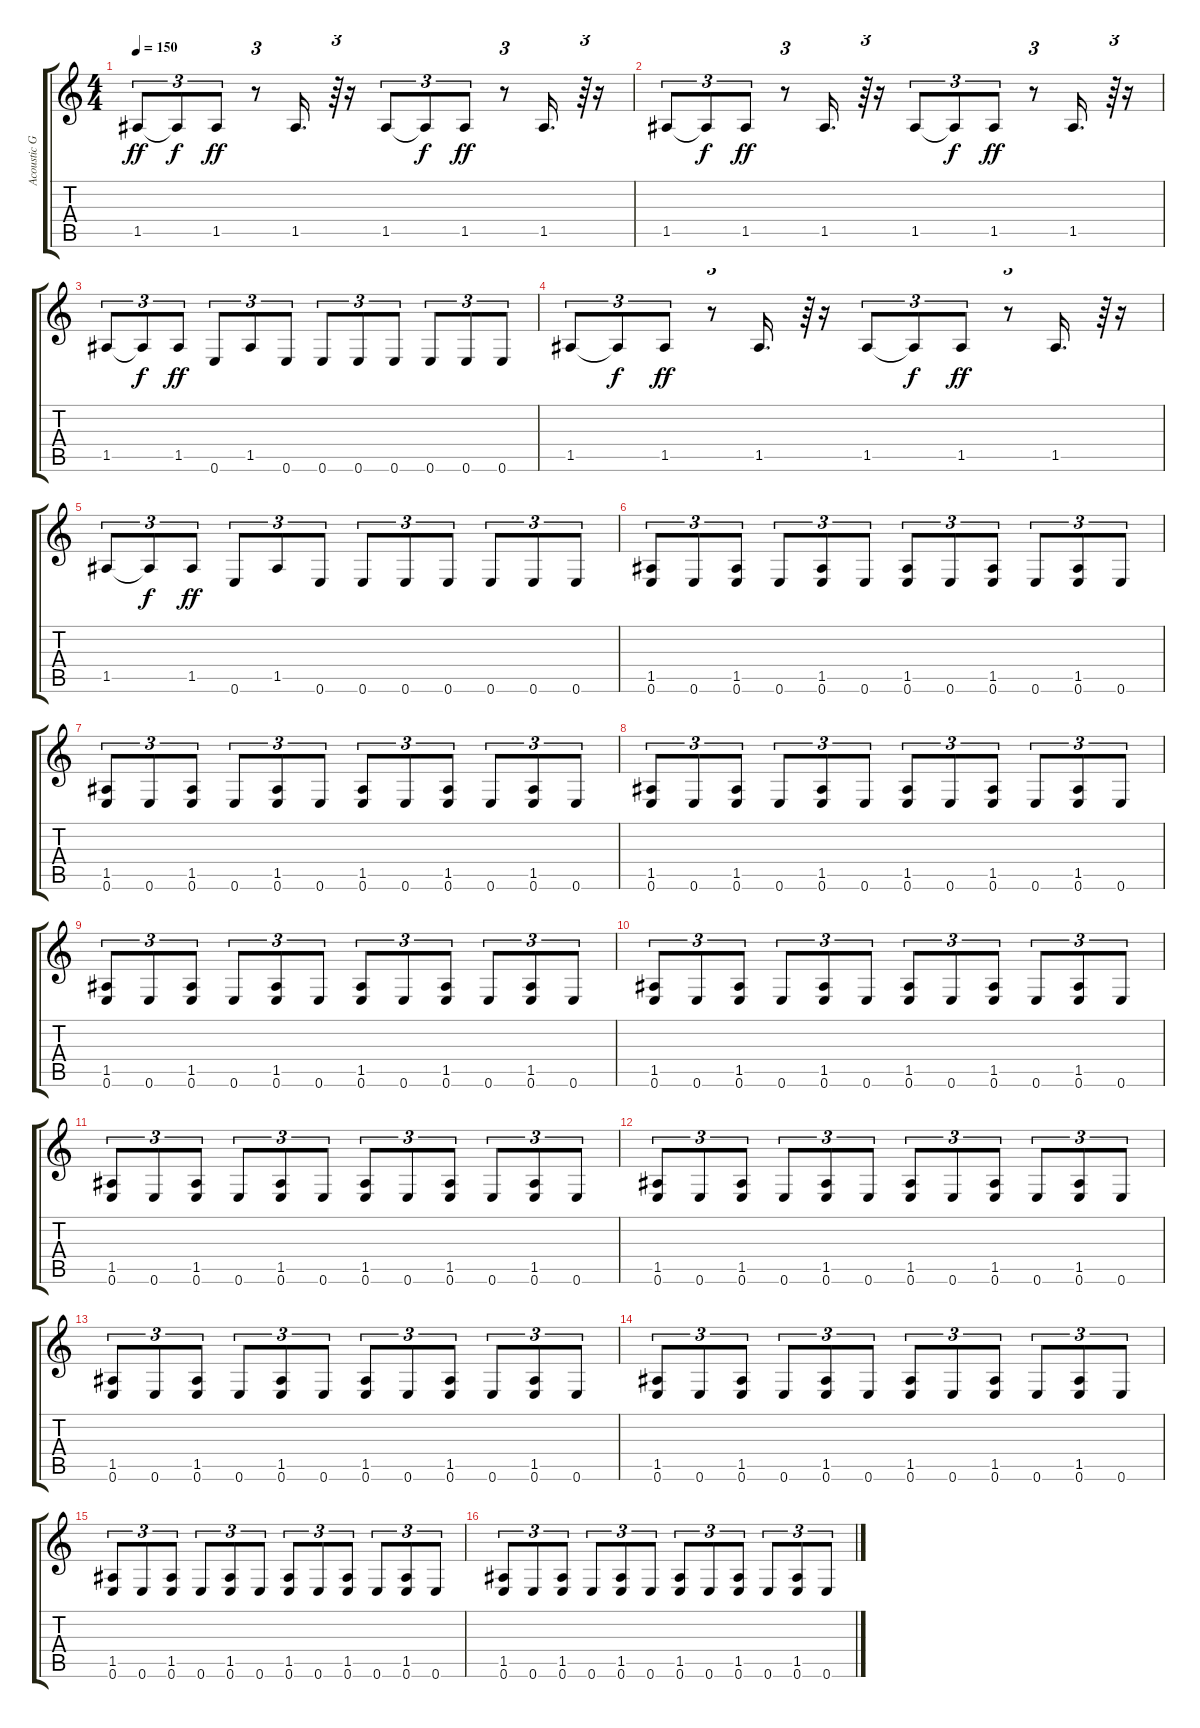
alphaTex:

\track ("Acoustic Guitar" "Acoustic G") {instrument acousticguitarsteel}
\staff {score tabs}
\tuning (E4 B3 G3 D3 A2 E2) {hide}
\ts (4 4)
\tempo 150
\clef g2
\ks c
1.5.8{tu (3 2) dy ff} 1.5{t}.8{tu (3 2) dy f} 1.5.8{tu (3 2) dy ff} r.8{tu (3 2)} 1.5.16{d} r.64{tu (3 2)} r.16 1.5.8{tu (3 2)} 1.5{t}.8{tu (3 2) dy f} 1.5.8{tu (3 2) dy ff} r.8{tu (3 2)} 1.5.16{d} r.64{tu (3 2)} r.16 |
1.5.8{tu (3 2)} 1.5{t}.8{tu (3 2) dy f} 1.5.8{tu (3 2) dy ff} r.8{tu (3 2)} 1.5.16{d} r.64{tu (3 2)} r.16 1.5.8{tu (3 2)} 1.5{t}.8{tu (3 2) dy f} 1.5.8{tu (3 2) dy ff} r.8{tu (3 2)} 1.5.16{d} r.64{tu (3 2)} r.16 |
1.5.8{tu (3 2)} 1.5{t}.8{tu (3 2) dy f} 1.5.8{tu (3 2) dy ff} 0.6.8{tu (3 2)} 1.5.8{tu (3 2)} 0.6.8{tu (3 2)} 0.6.8{tu (3 2)} 0.6.8{tu (3 2)} 0.6.8{tu (3 2)} 0.6.8{tu (3 2)} 0.6.8{tu (3 2)} 0.6.8{tu (3 2)} |
1.5.8{tu (3 2)} 1.5{t}.8{tu (3 2) dy f} 1.5.8{tu (3 2) dy ff} r.8{tu (3 2)} 1.5.16{d} r.64{tu (3 2)} r.16 1.5.8{tu (3 2)} 1.5{t}.8{tu (3 2) dy f} 1.5.8{tu (3 2) dy ff} r.8{tu (3 2)} 1.5.16{d} r.64{tu (3 2)} r.16 |
1.5.8{tu (3 2)} 1.5{t}.8{tu (3 2) dy f} 1.5.8{tu (3 2) dy ff} 0.6.8{tu (3 2)} 1.5.8{tu (3 2)} 0.6.8{tu (3 2)} 0.6.8{tu (3 2)} 0.6.8{tu (3 2)} 0.6.8{tu (3 2)} 0.6.8{tu (3 2)} 0.6.8{tu (3 2)} 0.6.8{tu (3 2)} |
(1.5 0.6).8{tu (3 2)} 0.6.8{tu (3 2)} (1.5 0.6).8{tu (3 2)} 0.6.8{tu (3 2)} (1.5 0.6).8{tu (3 2)} 0.6.8{tu (3 2)} (1.5 0.6).8{tu (3 2)} 0.6.8{tu (3 2)} (1.5 0.6).8{tu (3 2)} 0.6.8{tu (3 2)} (1.5 0.6).8{tu (3 2)} 0.6.8{tu (3 2)} |
(1.5 0.6).8{tu (3 2)} 0.6.8{tu (3 2)} (1.5 0.6).8{tu (3 2)} 0.6.8{tu (3 2)} (1.5 0.6).8{tu (3 2)} 0.6.8{tu (3 2)} (1.5 0.6).8{tu (3 2)} 0.6.8{tu (3 2)} (1.5 0.6).8{tu (3 2)} 0.6.8{tu (3 2)} (1.5 0.6).8{tu (3 2)} 0.6.8{tu (3 2)} |
(1.5 0.6).8{tu (3 2)} 0.6.8{tu (3 2)} (1.5 0.6).8{tu (3 2)} 0.6.8{tu (3 2)} (1.5 0.6).8{tu (3 2)} 0.6.8{tu (3 2)} (1.5 0.6).8{tu (3 2)} 0.6.8{tu (3 2)} (1.5 0.6).8{tu (3 2)} 0.6.8{tu (3 2)} (1.5 0.6).8{tu (3 2)} 0.6.8{tu (3 2)} |
(1.5 0.6).8{tu (3 2)} 0.6.8{tu (3 2)} (1.5 0.6).8{tu (3 2)} 0.6.8{tu (3 2)} (1.5 0.6).8{tu (3 2)} 0.6.8{tu (3 2)} (1.5 0.6).8{tu (3 2)} 0.6.8{tu (3 2)} (1.5 0.6).8{tu (3 2)} 0.6.8{tu (3 2)} (1.5 0.6).8{tu (3 2)} 0.6.8{tu (3 2)} |
(1.5 0.6).8{tu (3 2)} 0.6.8{tu (3 2)} (1.5 0.6).8{tu (3 2)} 0.6.8{tu (3 2)} (1.5 0.6).8{tu (3 2)} 0.6.8{tu (3 2)} (1.5 0.6).8{tu (3 2)} 0.6.8{tu (3 2)} (1.5 0.6).8{tu (3 2)} 0.6.8{tu (3 2)} (1.5 0.6).8{tu (3 2)} 0.6.8{tu (3 2)} |
(1.5 0.6).8{tu (3 2)} 0.6.8{tu (3 2)} (1.5 0.6).8{tu (3 2)} 0.6.8{tu (3 2)} (1.5 0.6).8{tu (3 2)} 0.6.8{tu (3 2)} (1.5 0.6).8{tu (3 2)} 0.6.8{tu (3 2)} (1.5 0.6).8{tu (3 2)} 0.6.8{tu (3 2)} (1.5 0.6).8{tu (3 2)} 0.6.8{tu (3 2)} |
(1.5 0.6).8{tu (3 2)} 0.6.8{tu (3 2)} (1.5 0.6).8{tu (3 2)} 0.6.8{tu (3 2)} (1.5 0.6).8{tu (3 2)} 0.6.8{tu (3 2)} (1.5 0.6).8{tu (3 2)} 0.6.8{tu (3 2)} (1.5 0.6).8{tu (3 2)} 0.6.8{tu (3 2)} (1.5 0.6).8{tu (3 2)} 0.6.8{tu (3 2)} |
(1.5 0.6).8{tu (3 2)} 0.6.8{tu (3 2)} (1.5 0.6).8{tu (3 2)} 0.6.8{tu (3 2)} (1.5 0.6).8{tu (3 2)} 0.6.8{tu (3 2)} (1.5 0.6).8{tu (3 2)} 0.6.8{tu (3 2)} (1.5 0.6).8{tu (3 2)} 0.6.8{tu (3 2)} (1.5 0.6).8{tu (3 2)} 0.6.8{tu (3 2)} |
(1.5 0.6).8{tu (3 2)} 0.6.8{tu (3 2)} (1.5 0.6).8{tu (3 2)} 0.6.8{tu (3 2)} (1.5 0.6).8{tu (3 2)} 0.6.8{tu (3 2)} (1.5 0.6).8{tu (3 2)} 0.6.8{tu (3 2)} (1.5 0.6).8{tu (3 2)} 0.6.8{tu (3 2)} (1.5 0.6).8{tu (3 2)} 0.6.8{tu (3 2)} |
(1.5 0.6).8{tu (3 2)} 0.6.8{tu (3 2)} (1.5 0.6).8{tu (3 2)} 0.6.8{tu (3 2)} (1.5 0.6).8{tu (3 2)} 0.6.8{tu (3 2)} (1.5 0.6).8{tu (3 2)} 0.6.8{tu (3 2)} (1.5 0.6).8{tu (3 2)} 0.6.8{tu (3 2)} (1.5 0.6).8{tu (3 2)} 0.6.8{tu (3 2)} |
(1.5 0.6).8{tu (3 2)} 0.6.8{tu (3 2)} (1.5 0.6).8{tu (3 2)} 0.6.8{tu (3 2)} (1.5 0.6).8{tu (3 2)} 0.6.8{tu (3 2)} (1.5 0.6).8{tu (3 2)} 0.6.8{tu (3 2)} (1.5 0.6).8{tu (3 2)} 0.6.8{tu (3 2)} (1.5 0.6).8{tu (3 2)} 0.6.8{tu (3 2)}
